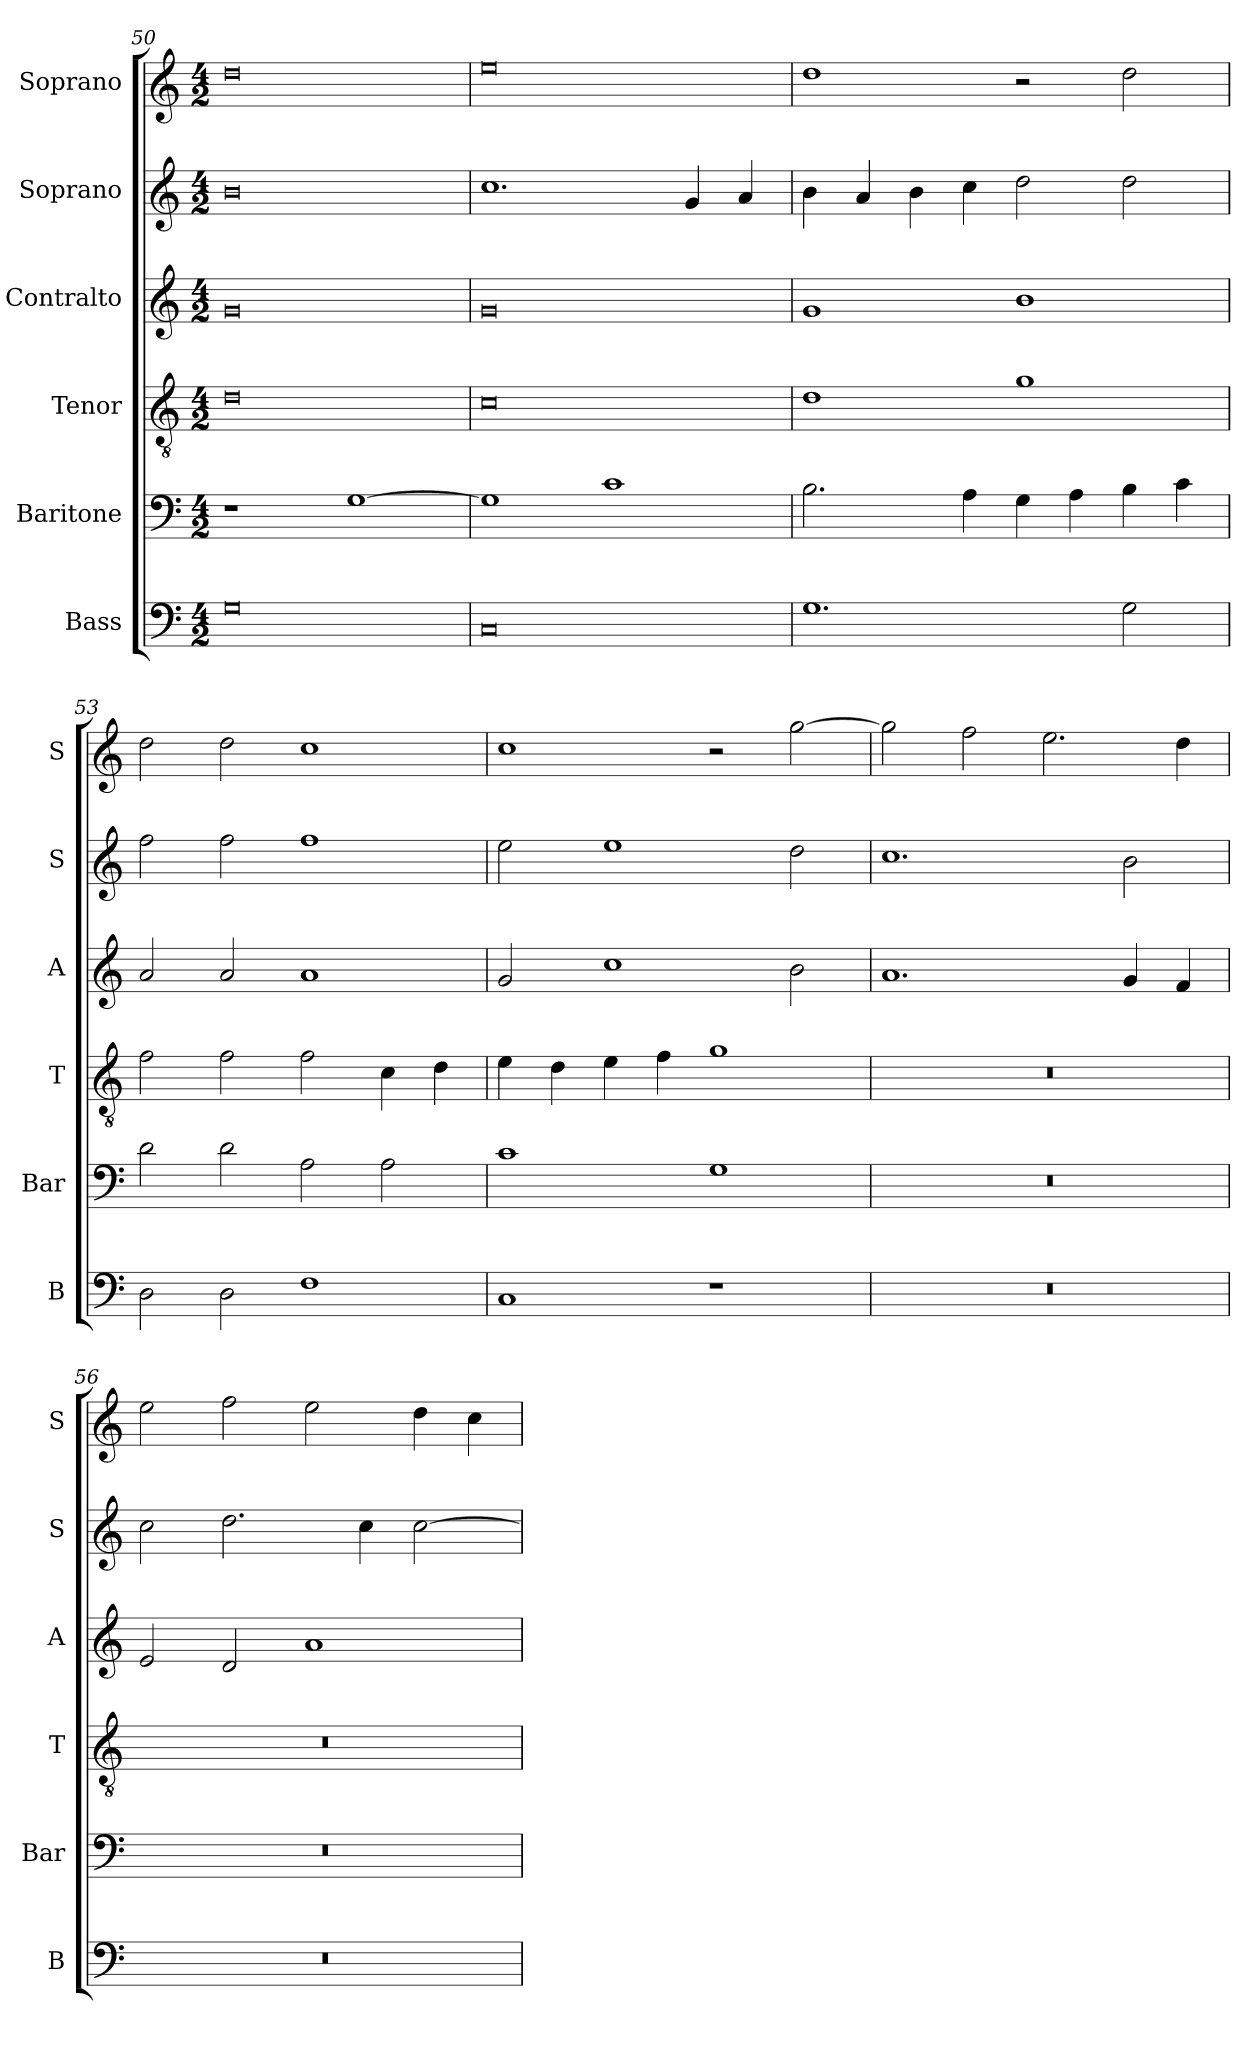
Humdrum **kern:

**kern	**kern	**kern	**kern	**kern	**kern
*part6	*part5	*part4	*part3	*part2	*part1
*staff6	*staff5	*staff4	*staff3	*staff2	*staff1
*I"Bass	*I"Baritone	*I"Tenor	*I"Contralto	*I"Soprano	*I"Soprano
*I'B	*I'Bar	*I'T	*I'A	*I'S	*I'S
*clefF4	*clefF4	*clefGv2	*clefG2	*clefG2	*clefG2
*k[]	*k[]	*k[]	*k[]	*k[]	*k[]
*G:mix	*G:mix	*G:mix	*G:mix	*G:mix	*G:mix
*M4/2	*M4/2	*M4/2	*M4/2	*M4/2	*M4/2
=50	=50	=50	=50	=50	=50
0G	1r	0d	0g	0b	0dd
.	[1G	.	.	.	.
=51	=51	=51	=51	=51	=51
0C	1G]	0c	0g	1.cc	0ee
.	1c	.	.	.	.
.	.	.	.	4g	.
.	.	.	.	4a	.
=52	=52	=52	=52	=52	=52
1.G	2.B	1d	1g	4b	1dd
.	.	.	.	4a	.
.	.	.	.	4b	.
.	4A	.	.	4cc	.
.	4G	1g	1b	2dd	2r
.	4A	.	.	.	.
2G	4B	.	.	2dd	2dd
.	4c	.	.	.	.
=53	=53	=53	=53	=53	=53
2D	2d	2f	2a	2ff	2dd
2D	2d	2f	2a	2ff	2dd
1F	2A	2f	1a	1ff	1cc
.	2A	4c	.	.	.
.	.	4d	.	.	.
=54	=54	=54	=54	=54	=54
1C	1c	4e	2g	2ee	1cc
.	.	4d	.	.	.
.	.	4e	1cc	1ee	.
.	.	4f	.	.	.
1r	1G	1g	.	.	2r
.	.	.	2b	2dd	[2gg
=55	=55	=55	=55	=55	=55
0r	0r	0r	1.a	1.cc	2gg]
.	.	.	.	.	2ff
.	.	.	.	.	2.ee
.	.	.	4g	2b	.
.	.	.	4f	.	4dd
=56	=56	=56	=56	=56	=56
0r	0r	0r	2e	2cc	2ee
.	.	.	2d	2.dd	2ff
.	.	.	1a	.	2ee
.	.	.	.	4cc	.
.	.	.	.	[2cc	4dd
.	.	.	.	.	4cc
=	=	=	=	=	=
*-	*-	*-	*-	*-	*-
